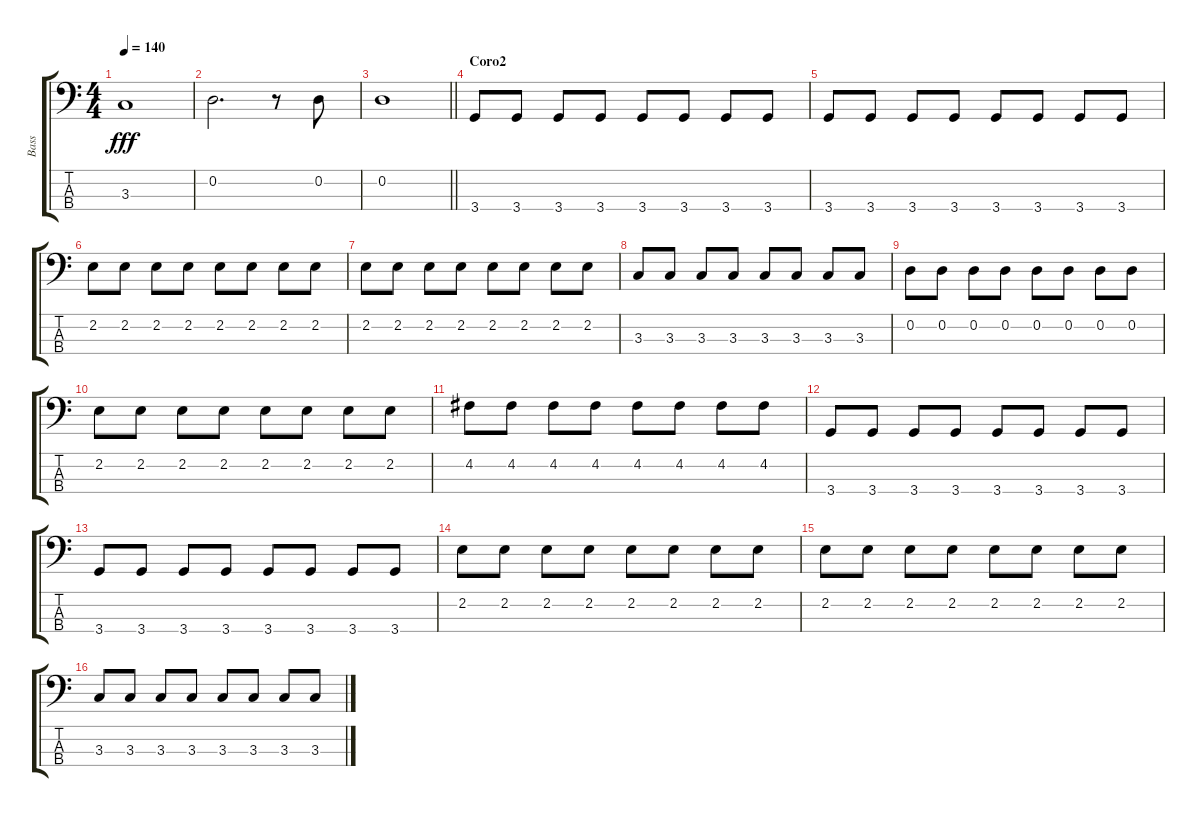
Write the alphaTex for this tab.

\track ("Bass" "Bass") {instrument electricbassfinger}
\staff {score tabs}
\tuning (G2 D2 A1 E1) {hide}
\ts (4 4)
\tempo 140
\clef f4
\ks c
3.3.1{dy fff} |
0.2.2{d} r.8 0.2.8 |
\barLineRight lightlight
0.2.1 |
\section ("" "Coro2")
3.4.8 3.4.8 3.4.8 3.4.8 3.4.8 3.4.8 3.4.8 3.4.8 |
3.4.8 3.4.8 3.4.8 3.4.8 3.4.8 3.4.8 3.4.8 3.4.8 |
2.2.8 2.2.8 2.2.8 2.2.8 2.2.8 2.2.8 2.2.8 2.2.8 |
2.2.8 2.2.8 2.2.8 2.2.8 2.2.8 2.2.8 2.2.8 2.2.8 |
3.3.8 3.3.8 3.3.8 3.3.8 3.3.8 3.3.8 3.3.8 3.3.8 |
0.2.8 0.2.8 0.2.8 0.2.8 0.2.8 0.2.8 0.2.8 0.2.8 |
2.2.8 2.2.8 2.2.8 2.2.8 2.2.8 2.2.8 2.2.8 2.2.8 |
4.2.8 4.2.8 4.2.8 4.2.8 4.2.8 4.2.8 4.2.8 4.2.8 |
3.4.8 3.4.8 3.4.8 3.4.8 3.4.8 3.4.8 3.4.8 3.4.8 |
3.4.8 3.4.8 3.4.8 3.4.8 3.4.8 3.4.8 3.4.8 3.4.8 |
2.2.8 2.2.8 2.2.8 2.2.8 2.2.8 2.2.8 2.2.8 2.2.8 |
2.2.8 2.2.8 2.2.8 2.2.8 2.2.8 2.2.8 2.2.8 2.2.8 |
3.3.8 3.3.8 3.3.8 3.3.8 3.3.8 3.3.8 3.3.8 3.3.8
